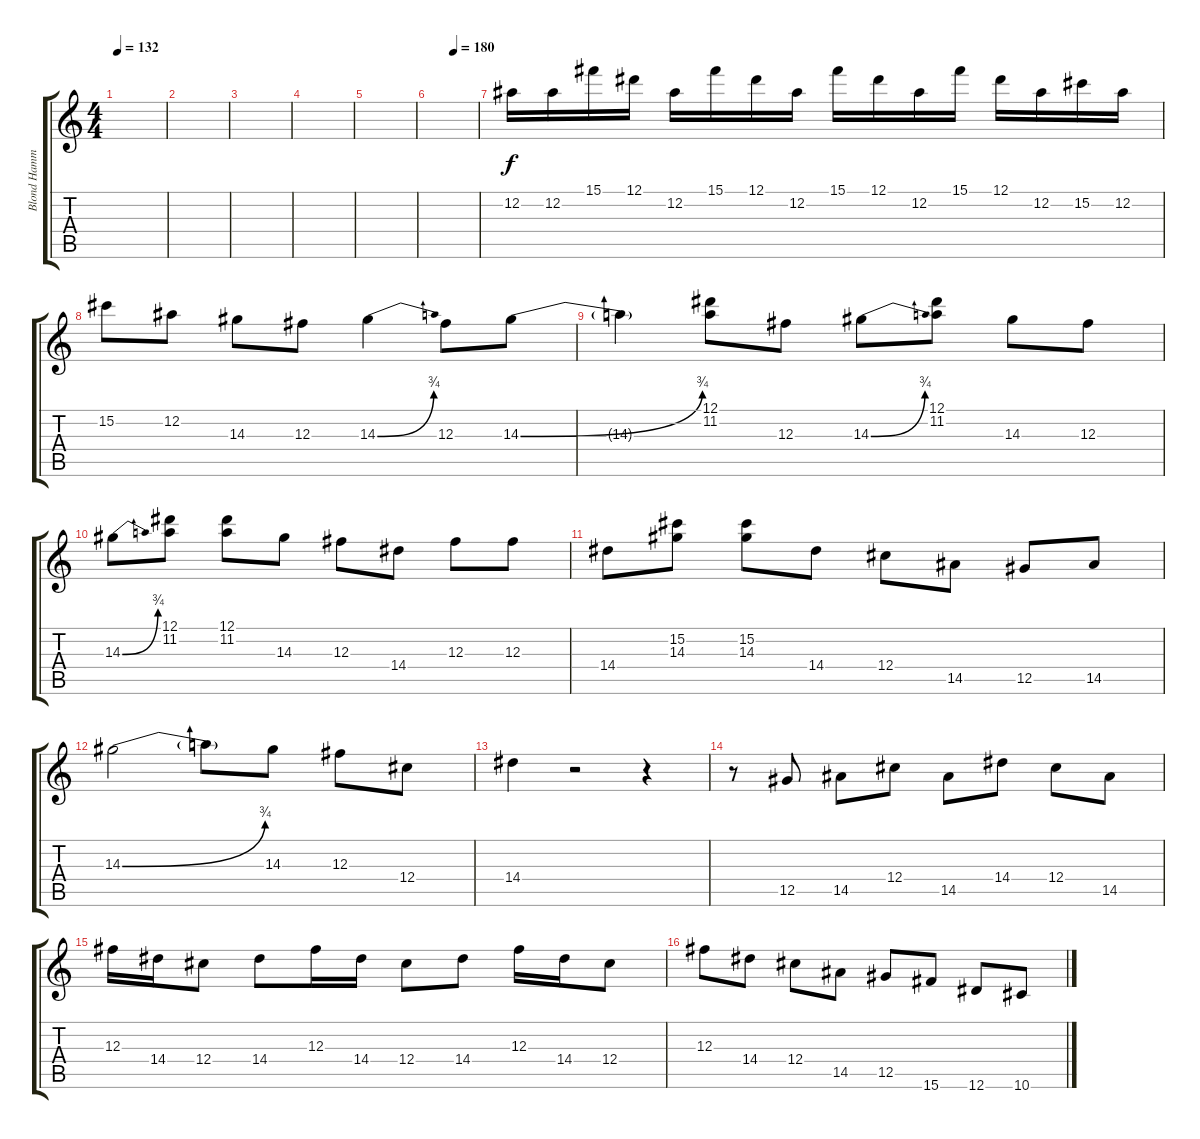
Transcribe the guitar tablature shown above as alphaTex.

\track ("Blond Hammet" "Blond Hamm") {instrument distortionguitar}
\staff {score tabs}
\tuning (Eb4 Bb3 Gb3 Db3 Ab2 Eb2) {hide}
\ts (4 4)
\tempo 132
\clef g2
\ks c
|
|
|
|
|
\tempo (180 0.5)
|
12.2.16 12.2.16 15.1.16 12.1.16 12.2.16 15.1.16 12.1.16 12.2.16 15.1.16 12.1.16 12.2.16 15.1.16 12.1.16 12.2.16 15.2.16 12.2.16 |
15.2.8 12.2.8 14.3.8 12.3.8 14.3{be (bend 0 0 60 3)}.4 12.3.8 14.3{be (bend 0 0 60 3)}.8 |
14.3{t}.4 (12.1 11.2).8 12.3.8 14.3{be (bend 0 0 60 3)}.8 (12.1 11.2).8 14.3.8 12.3.8 |
14.3{be (bend 0 0 60 3)}.8 (12.1 11.2).8 (12.1 11.2).8 14.3.8 12.3.8 14.4.8 12.3.8 12.3.8 |
14.4.8 (15.2 14.3).8 (15.2 14.3).8 14.4.8 12.4.8 14.5.8 12.5.8 14.5.8 |
14.3{be (bend 0 0 60 3)}.2 14.3{t}.8 14.3.8 12.3.8 12.4.8 |
14.4.4 r.2 r.4 |
r.8 12.5.8 14.5.8 12.4.8 14.5.8 14.4.8 12.4.8 14.5.8 |
12.3.16 14.4.16 12.4.8 14.4.8 12.3.16 14.4.16 12.4.8 14.4.8 12.3.16 14.4.16 12.4.8 |
12.3.8 14.4.8 12.4.8 14.5.8 12.5.8 15.6.8 12.6.8 10.6.8
